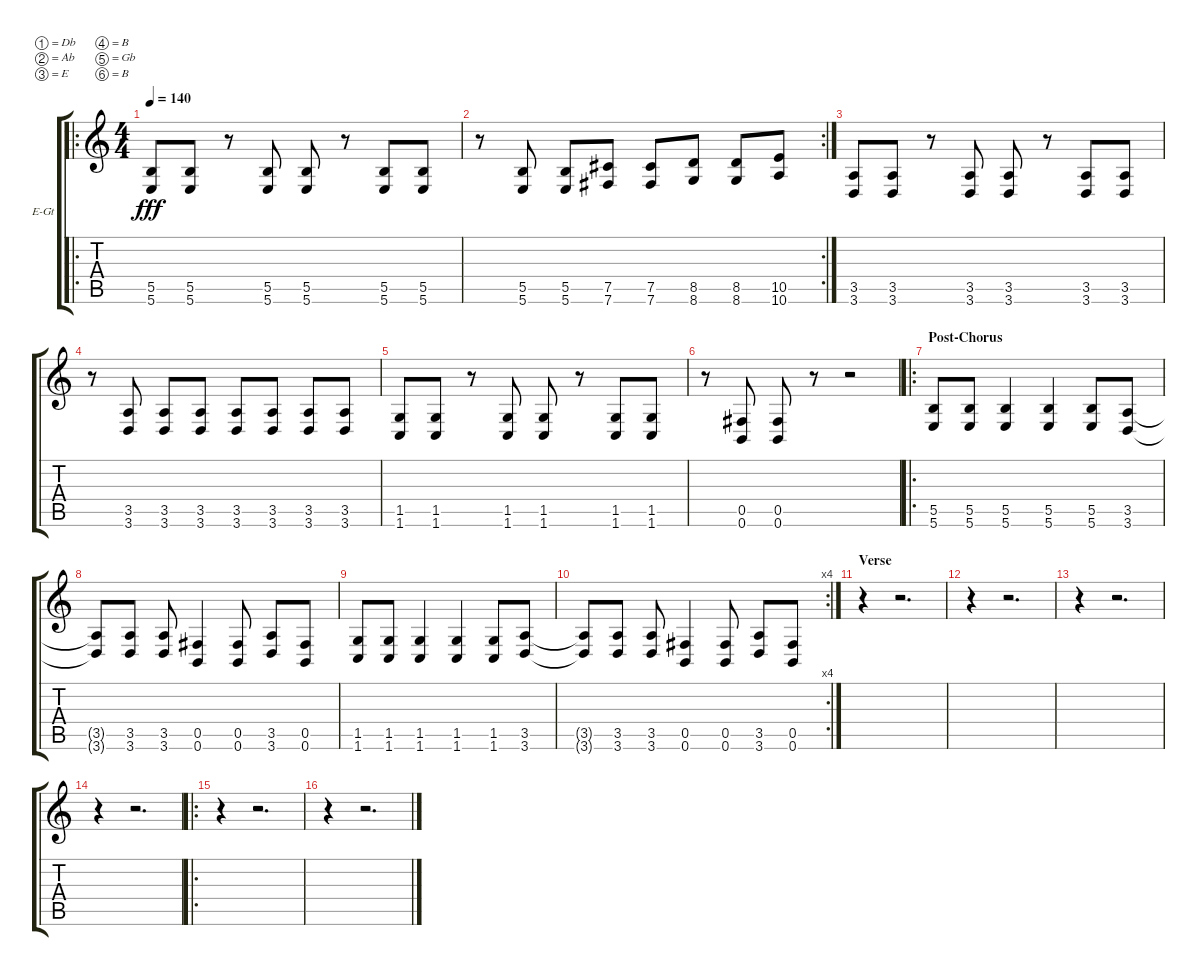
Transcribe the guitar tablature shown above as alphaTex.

\bracketExtendMode groupsimilarinstruments
\firstSystemTrackNameOrientation horizontal
\otherSystemsTrackNameOrientation horizontal
\track ("Dist GTR 2" "E-Gt") {instrument distortionguitar}
\staff {score tabs}
\tuning (Db4 Ab3 E3 B2 Gb2 B1)
\ro
\ts (4 4)
\tempo 140
\clef g2
\ks c
(5.5 5.6).8{dy fff} (5.5 5.6).8 r.8 (5.5 5.6).8 (5.5 5.6).8 r.8 (5.5 5.6).8 (5.5 5.6).8 |
\rc 2
r.8 (5.5 5.6).8 (5.5 5.6).8 (7.5 7.6).8 (7.5 7.6).8 (8.5 8.6).8 (8.5 8.6).8 (10.5 10.6).8 |
(3.5 3.6).8 (3.5 3.6).8 r.8 (3.5 3.6).8 (3.5 3.6).8 r.8 (3.5 3.6).8 (3.5 3.6).8 |
r.8 (3.5 3.6).8 (3.5 3.6).8 (3.5 3.6).8 (3.5 3.6).8 (3.5 3.6).8 (3.5 3.6).8 (3.5 3.6).8 |
(1.5 1.6).8 (1.5 1.6).8 r.8 (1.5 1.6).8 (1.5 1.6).8 r.8 (1.5 1.6).8 (1.5 1.6).8 |
r.8 (0.5 0.6).8 (0.5 0.6).8 r.8 r.2 |
\ro
\section ("" "Post-Chorus")
(5.5 5.6).8 (5.5 5.6).8 (5.5 5.6).4 (5.5 5.6).4 (5.5 5.6).8 (3.5 3.6).8 |
(3.5{t} 3.6{t}).8 (3.5 3.6).8 (3.5 3.6).8 (0.5 0.6).4 (0.5 0.6).8 (3.5 3.6).8 (0.5 0.6).8 |
(1.5 1.6).8 (1.5 1.6).8 (1.5 1.6).4 (1.5 1.6).4 (1.5 1.6).8 (3.5 3.6).8 |
\rc 4
(3.5{t} 3.6{t}).8 (3.5 3.6).8 (3.5 3.6).8 (0.5 0.6).4 (0.5 0.6).8 (3.5 3.6).8 (0.5 0.6).8 |
\section ("" "Verse")
r.4 r.2{d} |
r.4 r.2{d} |
r.4 r.2{d} |
r.4 r.2{d} |
\ro
r.4 r.2{d} |
r.4 r.2{d}
